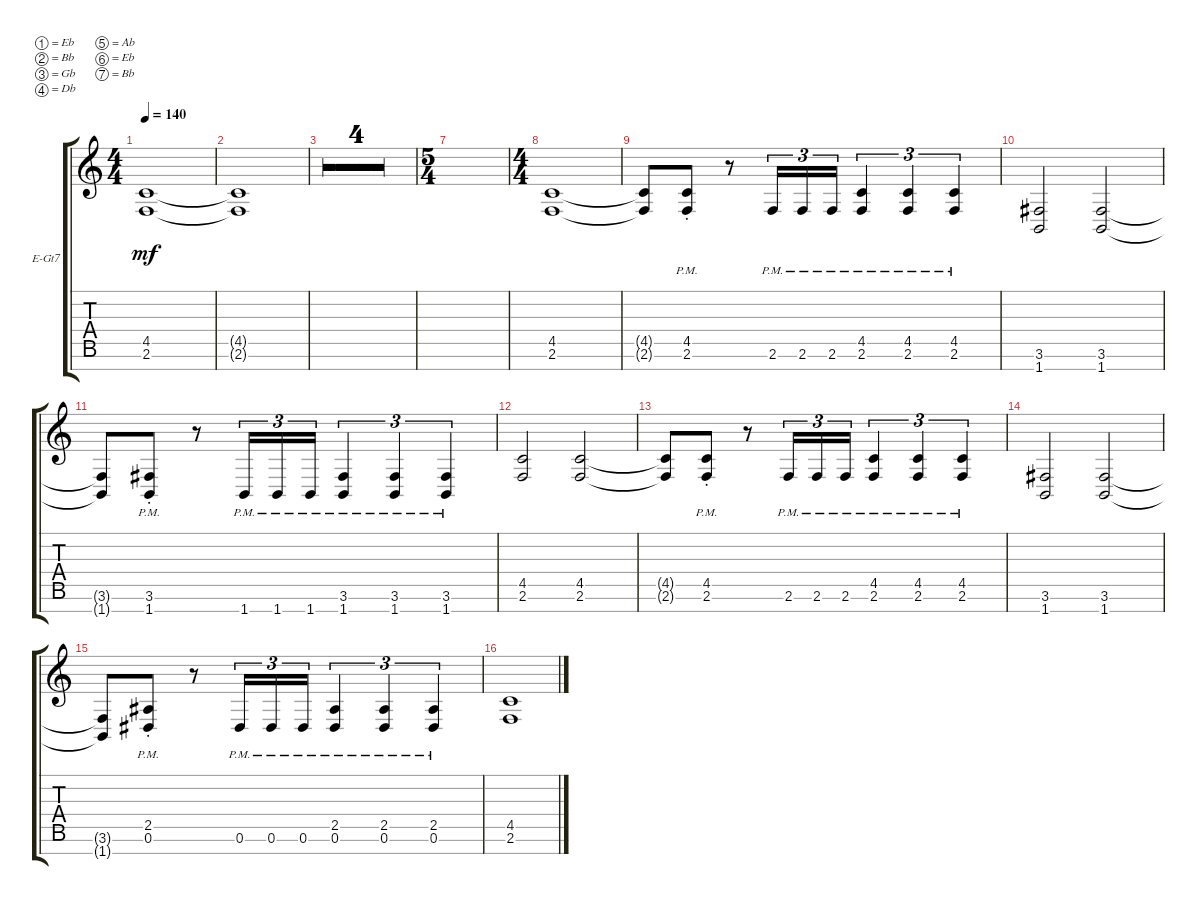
\defaultSystemsLayout 4
\bracketExtendMode groupsimilarinstruments
\firstSystemTrackNameOrientation horizontal
\otherSystemsTrackNameOrientation horizontal
\track ("Electric Guitar" "E-Gt7") {multiBarRest instrument overdrivenguitar}
\staff {score tabs}
\tuning (Eb4 Bb3 Gb3 Db3 Ab2 Eb2 Bb1)
\ts (4 4)
\tempo 140
\clef g2
\ks c
(2.6 4.5).1{dy mf} |
(2.6{t} 4.5{t}).1 |
|
|
|
|
\ts (5 4)
|
\ts (4 4)
(2.6 4.5).1 |
(4.5{t} 2.6{t}).8 (2.6{pm st} 4.5{pm st}).8 r.8 2.6{pm}.16{tu (3 2)} 2.6{pm}.16{tu (3 2)} 2.6{pm}.16{tu (3 2)} (2.6{pm} 4.5{pm}).4{tu (3 2)} (2.6{pm} 4.5{pm}).4{tu (3 2)} (2.6{pm} 4.5{pm}).4{tu (3 2)} |
(1.7 3.6).2 (1.7 3.6).2 |
(3.6{t} 1.7{t}).8 (1.7{pm st} 3.6{pm st}).8 r.8 1.7{pm}.16{tu (3 2)} 1.7{pm}.16{tu (3 2)} 1.7{pm}.16{tu (3 2)} (1.7{pm} 3.6{pm}).4{tu (3 2)} (3.6{pm} 1.7{pm}).4{tu (3 2)} (1.7{pm} 3.6{pm}).4{tu (3 2)} |
(2.6 4.5).2 (2.6 4.5).2 |
(4.5{t} 2.6{t}).8 (2.6{pm st} 4.5{pm st}).8 r.8 2.6{pm}.16{tu (3 2)} 2.6{pm}.16{tu (3 2)} 2.6{pm}.16{tu (3 2)} (2.6{pm} 4.5{pm}).4{tu (3 2)} (2.6{pm} 4.5{pm}).4{tu (3 2)} (2.6{pm} 4.5{pm}).4{tu (3 2)} |
(1.7 3.6).2 (1.7 3.6).2 |
(3.6{t} 1.7{t}).8 (0.6{pm st} 2.5{st}).8 r.8 0.6{pm}.16{tu (3 2)} 0.6{pm}.16{tu (3 2)} 0.6{pm}.16{tu (3 2)} (0.6{pm} 2.5{pm}).4{tu (3 2)} (0.6{pm} 2.5{pm}).4{tu (3 2)} (0.6{pm} 2.5{pm}).4{tu (3 2)} |
(2.6 4.5).1
